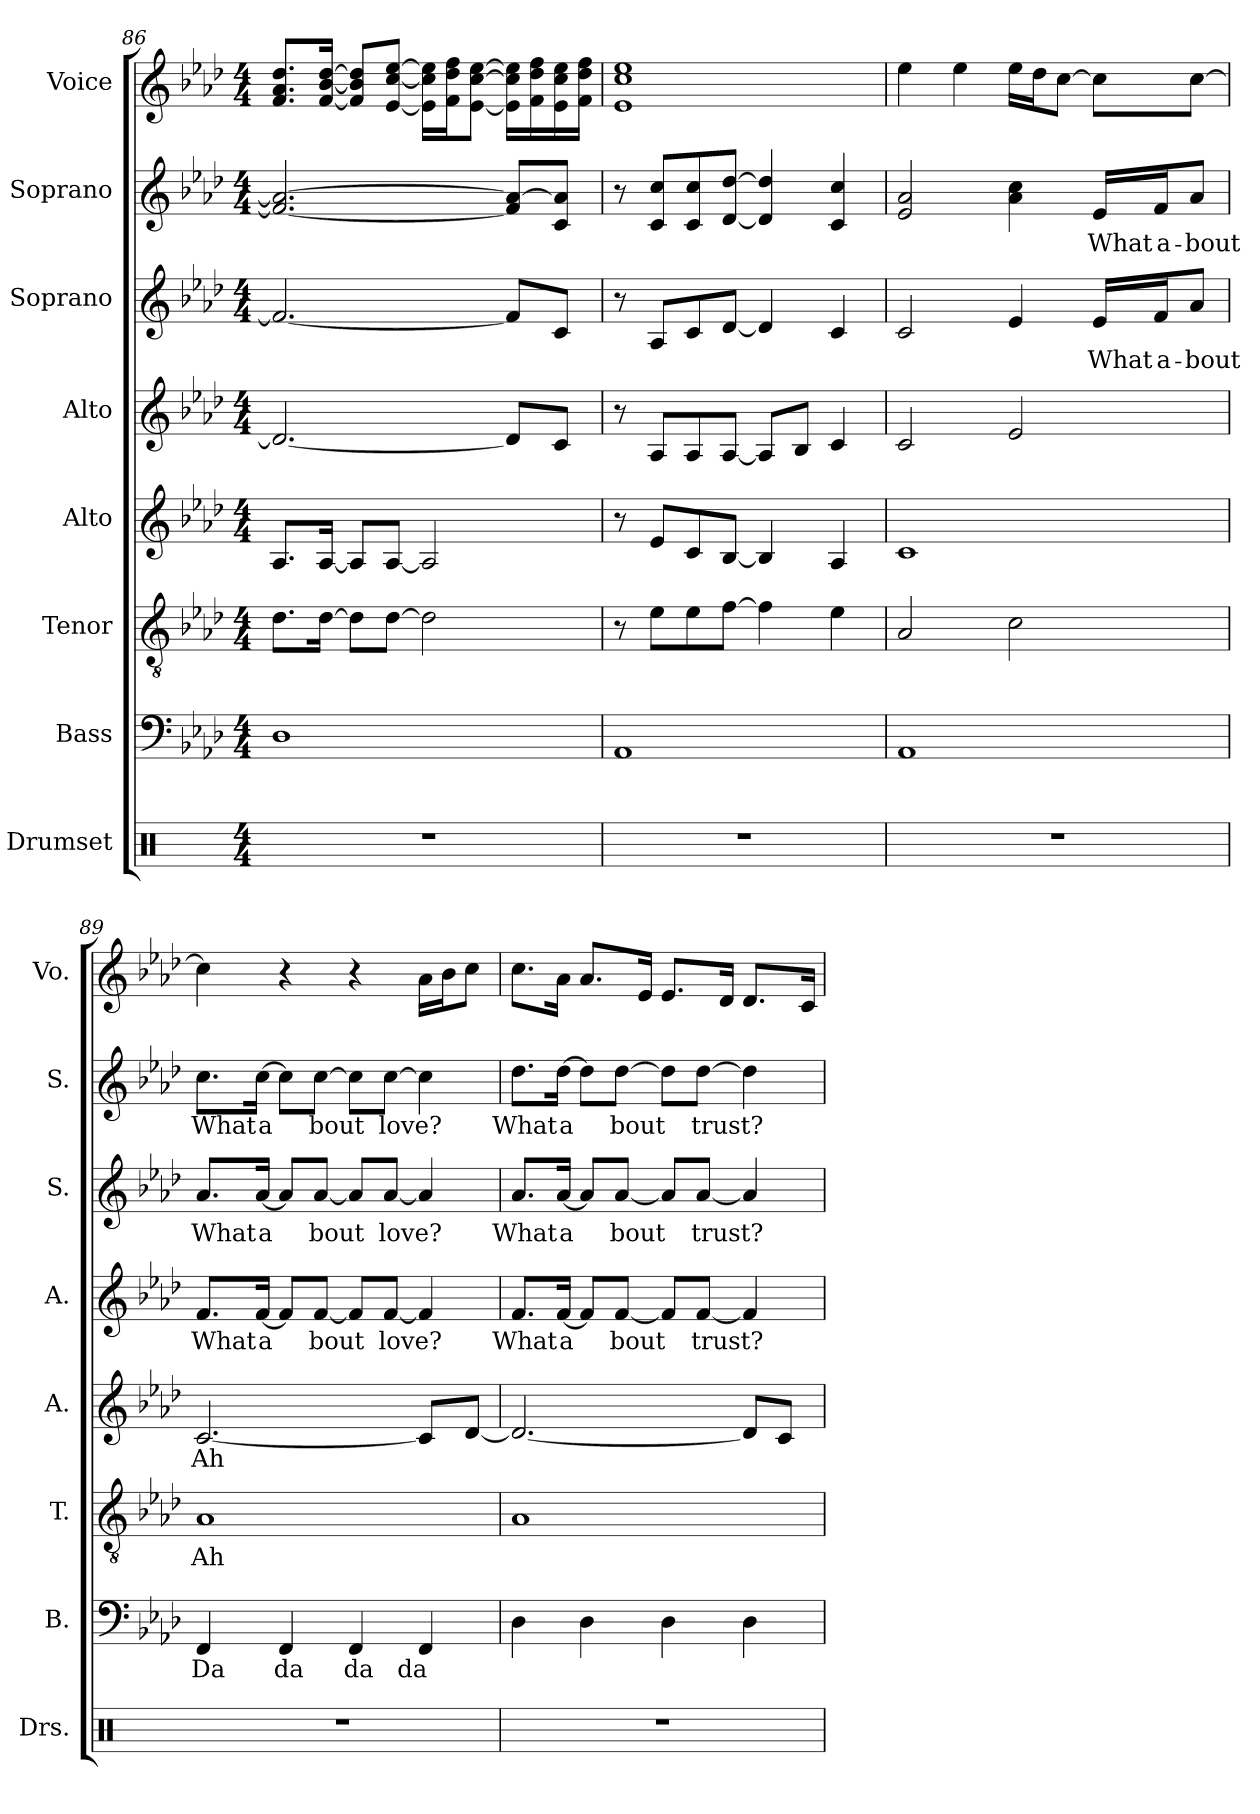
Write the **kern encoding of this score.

**kern	**kern	**text	**kern	**text	**kern	**text	**kern	**text	**kern	**text	**kern	**text	**kern
*part8	*part7	*part7	*part6	*part6	*part5	*part5	*part4	*part4	*part3	*part3	*part2	*part2	*part1
*staff8	*staff7	*staff7	*staff6	*staff6	*staff5	*staff5	*staff4	*staff4	*staff3	*staff3	*staff2	*staff2	*staff1
*I"Drumset	*I"Bass	*	*I"Tenor	*	*I"Alto	*	*I"Alto	*	*I"Soprano	*	*I"Soprano	*	*I"Voice
*I'Drs.	*I'B.	*	*I'T.	*	*I'A.	*	*I'A.	*	*I'S.	*	*I'S.	*	*I'Vo.
*clefX	*clefF4	*	*clefGv2	*	*clefG2	*	*clefG2	*	*clefG2	*	*clefG2	*	*clefG2
*k[]	*k[b-e-a-d-]	*	*k[b-e-a-d-]	*	*k[b-e-a-d-]	*	*k[b-e-a-d-]	*	*k[b-e-a-d-]	*	*k[b-e-a-d-]	*	*k[b-e-a-d-]
*M4/4	*M4/4	*	*M4/4	*	*M4/4	*	*M4/4	*	*M4/4	*	*M4/4	*	*M4/4
=86	=86	=86	=86	=86	=86	=86	=86	=86	=86	=86	=86	=86	=86
1r	1D-	.	8.d-\L	.	8.A-/L	.	2.d-/_	.	2.f/_	.	2.f/_ 2.a-/_	.	8.f/ 8.a-/ 8.dd-/L
.	.	.	[16d-\Jk	.	[16A-/Jk	.	.	.	.	.	.	.	[16f/ [16b-/ [16dd-/Jk
.	.	.	8d-\L]	.	8A-/L]	.	.	.	.	.	.	.	8f/] 8b-/] 8dd-/]L
.	.	.	[8d-\J	.	[8A-/J	.	.	.	.	.	.	.	[8e-/ [8cc/ [8ee-/J
.	.	.	2d-\]	.	2A-/]	.	.	.	.	.	.	.	16e-\] 16cc\] 16ee-\]LL
.	.	.	.	.	.	.	.	.	.	.	.	.	16f\ 16dd-\ 16ff\J
.	.	.	.	.	.	.	.	.	.	.	.	.	[8e-\ [8cc\ [8ee-\J
.	.	.	.	.	.	.	8d-/L]	.	8f/L]	.	8f/] 8a-/_L	.	16e-\] 16cc\] 16ee-\]LL
.	.	.	.	.	.	.	.	.	.	.	.	.	16f\ 16dd-\ 16ff\
.	.	.	.	.	.	.	8c/J	.	8c/J	.	8c/ 8a-/]J	.	16e-\ 16cc\ 16ee-\
.	.	.	.	.	.	.	.	.	.	.	.	.	16f\ 16dd-\ 16ff\JJ
=87	=87	=87	=87	=87	=87	=87	=87	=87	=87	=87	=87	=87	=87
1r	1AA-	.	8r	.	8r	.	8r	.	8r	.	8r	.	1e- 1cc 1ee-
.	.	.	8e-\L	.	8e-/L	.	8A-/L	.	8A-/L	.	8c/ 8cc/L	.	.
.	.	.	8e-\	.	8c/	.	8A-/	.	8c/	.	8c/ 8cc/	.	.
.	.	.	[8f\J	.	[8B-/J	.	[8A-/J	.	[8d-/J	.	[8d-/ [8dd-/J	.	.
.	.	.	4f\]	.	4B-/]	.	8A-/L]	.	4d-/]	.	4d-/] 4dd-/]	.	.
.	.	.	.	.	.	.	8B-/J	.	.	.	.	.	.
.	.	.	4e-\	.	4A-/	.	4c/	.	4c/	.	4c/ 4cc/	.	.
!!LO:PB:g=z
=88	=88	=88	=88	=88	=88	=88	=88	=88	=88	=88	=88	=88	=88
1r	1AA-	.	2A-/	.	1c	.	2c/	.	2c/	.	2e-/ 2a-/	.	4ee-\
.	.	.	.	.	.	.	.	.	.	.	.	.	4ee-\
.	.	.	2c\	.	.	.	2e-/	.	4e-/	.	4a-\ 4cc\	.	16ee-\LL
.	.	.	.	.	.	.	.	.	.	.	.	.	16dd-\J
.	.	.	.	.	.	.	.	.	.	.	.	.	[8cc\J
!	!	!	!	!	!	!	!	!	!	!LO:LY:b	!	!LO:LY:b	!
.	.	.	.	.	.	.	.	.	16e-/LL	What	16e-/LL	What	8cc\L]
!	!	!	!	!	!	!	!	!	!	!LO:LY:b	!	!LO:LY:b	!
.	.	.	.	.	.	.	.	.	16f/J	a-	16f/J	a-	.
!	!	!	!	!	!	!	!	!	!	!LO:LY:b	!	!LO:LY:b	!
.	.	.	.	.	.	.	.	.	8a-/J	-bout	8a-/J	-bout	[8cc\J
=89	=89	=89	=89	=89	=89	=89	=89	=89	=89	=89	=89	=89	=89
!	!	!LO:LY:b	!	!LO:LY:b	!	!LO:LY:b	!	!LO:LY:b	!	!LO:LY:b	!	!LO:LY:b	!
1r	4FF/	Da	1A-	Ah	[2.c/	Ah	8.f/L	What	8.a-/L	What	8.cc\L	What	4cc\]
!	!	!	!	!	!	!	!	!LO:LY:b	!	!LO:LY:b	!	!LO:LY:b	!
.	.	.	.	.	.	.	[16f/Jk	a	[16a-/Jk	a	[16cc\Jk	a	.
!	!	!LO:LY:b	!	!	!	!	!	!	!	!	!	!	!
.	4FF/	da	.	.	.	.	8f/L]	.	8a-/L]	.	8cc\L]	.	4r
!	!	!	!	!	!	!	!	!LO:LY:b	!	!LO:LY:b	!	!LO:LY:b	!
.	.	.	.	.	.	.	[8f/J	bout	[8a-/J	bout	[8cc\J	bout	.
!	!	!LO:LY:b	!	!	!	!	!	!	!	!	!	!	!
.	4FF/	da	.	.	.	.	8f/L]	.	8a-/L]	.	8cc\L]	.	4r
!	!	!	!	!	!	!	!	!LO:LY:b	!	!LO:LY:b	!	!LO:LY:b	!
.	.	.	.	.	.	.	[8f/J	love?	[8a-/J	love?	[8cc\J	love?	.
!	!	!LO:LY:b	!	!	!	!	!	!	!	!	!	!	!
.	4FF/	da	.	.	8c/L]	.	4f/]	.	4a-/]	.	4cc\]	.	16a-\LL
.	.	.	.	.	.	.	.	.	.	.	.	.	16b-\J
.	.	.	.	.	[8d-/J	.	.	.	.	.	.	.	8cc\J
=90	=90	=90	=90	=90	=90	=90	=90	=90	=90	=90	=90	=90	=90
!	!	!	!	!	!	!	!	!LO:LY:b	!	!LO:LY:b	!	!LO:LY:b	!
1r	4D-\	.	1A-	.	2.d-/_	.	8.f/L	What	8.a-/L	What	8.dd-\L	What	8.cc\L
!	!	!	!	!	!	!	!	!LO:LY:b	!	!LO:LY:b	!	!LO:LY:b	!
.	.	.	.	.	.	.	[16f/Jk	a	[16a-/Jk	a	[16dd-\Jk	a	16a-\Jk
.	4D-\	.	.	.	.	.	8f/L]	.	8a-/L]	.	8dd-\L]	.	8.a-/L
!	!	!	!	!	!	!	!	!LO:LY:b	!	!LO:LY:b	!	!LO:LY:b	!
.	.	.	.	.	.	.	[8f/J	bout	[8a-/J	bout	[8dd-\J	bout	.
.	.	.	.	.	.	.	.	.	.	.	.	.	16e-/Jk
.	4D-\	.	.	.	.	.	8f/L]	.	8a-/L]	.	8dd-\L]	.	8.e-/L
!	!	!	!	!	!	!	!	!LO:LY:b	!	!LO:LY:b	!	!LO:LY:b	!
.	.	.	.	.	.	.	[8f/J	trust?	[8a-/J	trust?	[8dd-\J	trust?	.
.	.	.	.	.	.	.	.	.	.	.	.	.	16d-/Jk
.	4D-\	.	.	.	8d-/L]	.	4f/]	.	4a-/]	.	4dd-\]	.	8.d-/L
.	.	.	.	.	8c/J	.	.	.	.	.	.	.	.
.	.	.	.	.	.	.	.	.	.	.	.	.	16c/Jk
=	=	=	=	=	=	=	=	=	=	=	=	=	=
*-	*-	*-	*-	*-	*-	*-	*-	*-	*-	*-	*-	*-	*-
